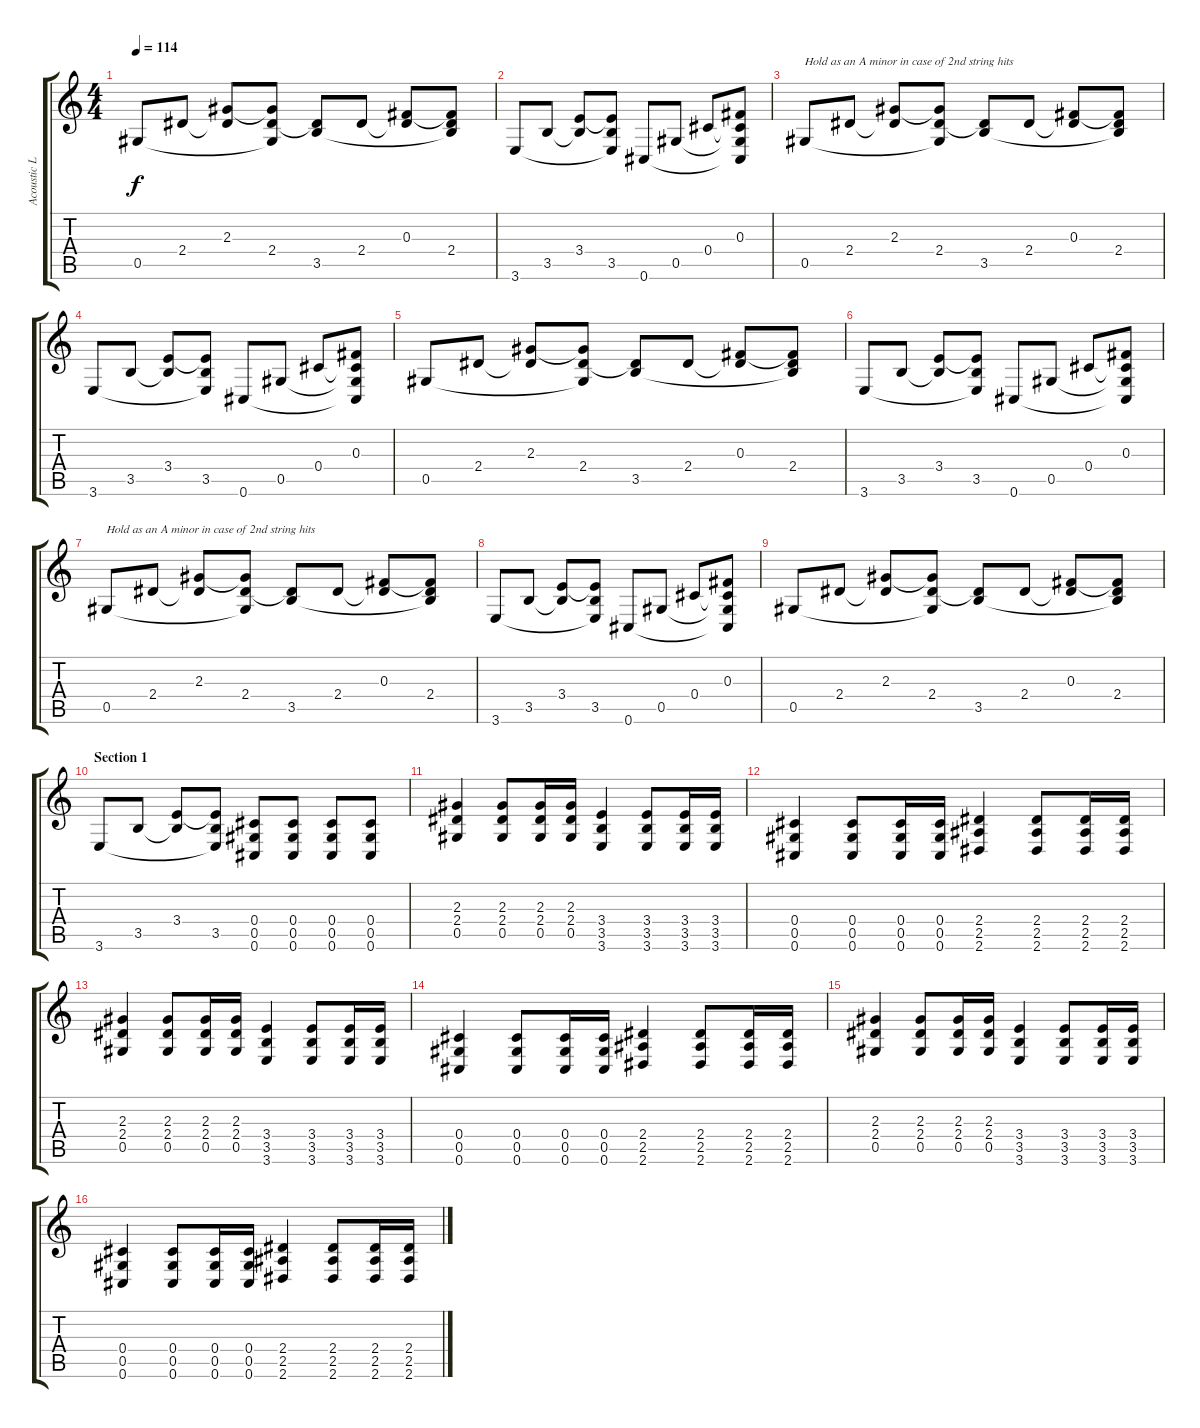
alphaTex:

\track ("Acoustic Lead Rythym" "Acoustic L") {instrument acousticguitarsteel}
\staff {score tabs}
\tuning (Eb4 Bb3 Gb3 Db3 Ab2 Db2) {hide}
\ts (4 4)
\tempo 114
\clef g2
\ks c
0.5.8{dy f} 2.4.8 (2.3 2.4{t}).8 (2.3{t} 2.4 0.5{t}).8 (2.4{t} 3.5).8 2.4.8 (0.3 2.4{t}).8 (0.3{t} 2.4 3.5{t}).8 |
3.6.8 3.5.8 (3.4 3.5{t}).8 (3.4{t} 3.5 3.6{t}).8 0.6.8 0.5.8 0.4.8 (0.3 0.4{t} 0.5{t} 0.6{t}).8 |
0.5.8{txt "Hold as an A minor in case of 2nd string hits"} 2.4.8 (2.3 2.4{t}).8 (2.3{t} 2.4 0.5{t}).8 (2.4{t} 3.5).8 2.4.8 (0.3 2.4{t}).8 (0.3{t} 2.4 3.5{t}).8 |
3.6.8 3.5.8 (3.4 3.5{t}).8 (3.4{t} 3.5 3.6{t}).8 0.6.8 0.5.8 0.4.8 (0.3 0.4{t} 0.5{t} 0.6{t}).8 |
0.5.8 2.4.8 (2.3 2.4{t}).8 (2.3{t} 2.4 0.5{t}).8 (2.4{t} 3.5).8 2.4.8 (0.3 2.4{t}).8 (0.3{t} 2.4 3.5{t}).8 |
3.6.8 3.5.8 (3.4 3.5{t}).8 (3.4{t} 3.5 3.6{t}).8 0.6.8 0.5.8 0.4.8 (0.3 0.4{t} 0.5{t} 0.6{t}).8 |
0.5.8{txt "Hold as an A minor in case of 2nd string hits"} 2.4.8 (2.3 2.4{t}).8 (2.3{t} 2.4 0.5{t}).8 (2.4{t} 3.5).8 2.4.8 (0.3 2.4{t}).8 (0.3{t} 2.4 3.5{t}).8 |
3.6.8 3.5.8 (3.4 3.5{t}).8 (3.4{t} 3.5 3.6{t}).8 0.6.8 0.5.8 0.4.8 (0.3 0.4{t} 0.5{t} 0.6{t}).8 |
0.5.8 2.4.8 (2.3 2.4{t}).8 (2.3{t} 2.4 0.5{t}).8 (2.4{t} 3.5).8 2.4.8 (0.3 2.4{t}).8 (0.3{t} 2.4 3.5{t}).8 |
\section ("" "Section 1")
3.6.8 3.5.8 (3.4 3.5{t}).8 (3.4{t} 3.5 3.6{t}).8 (0.4 0.5 0.6).8 (0.4 0.5 0.6).8 (0.4 0.5 0.6).8 (0.4 0.5 0.6).8 |
(2.3 2.4 0.5).4 (2.3 2.4 0.5).8 (2.3 2.4 0.5).16 (2.3 2.4 0.5).16 (3.4 3.5 3.6).4 (3.4 3.5 3.6).8 (3.4 3.5 3.6).16 (3.4 3.5 3.6).16 |
(0.4 0.5 0.6).4 (0.4 0.5 0.6).8 (0.4 0.5 0.6).16 (0.4 0.5 0.6).16 (2.4 2.5 2.6).4 (2.4 2.5 2.6).8 (2.4 2.5 2.6).16 (2.4 2.5 2.6).16 |
(2.3 2.4 0.5).4 (2.3 2.4 0.5).8 (2.3 2.4 0.5).16 (2.3 2.4 0.5).16 (3.4 3.5 3.6).4 (3.4 3.5 3.6).8 (3.4 3.5 3.6).16 (3.4 3.5 3.6).16 |
(0.4 0.5 0.6).4 (0.4 0.5 0.6).8 (0.4 0.5 0.6).16 (0.4 0.5 0.6).16 (2.4 2.5 2.6).4 (2.4 2.5 2.6).8 (2.4 2.5 2.6).16 (2.4 2.5 2.6).16 |
(2.3 2.4 0.5).4 (2.3 2.4 0.5).8 (2.3 2.4 0.5).16 (2.3 2.4 0.5).16 (3.4 3.5 3.6).4 (3.4 3.5 3.6).8 (3.4 3.5 3.6).16 (3.4 3.5 3.6).16 |
(0.4 0.5 0.6).4 (0.4 0.5 0.6).8 (0.4 0.5 0.6).16 (0.4 0.5 0.6).16 (2.4 2.5 2.6).4 (2.4 2.5 2.6).8 (2.4 2.5 2.6).16 (2.4 2.5 2.6).16
